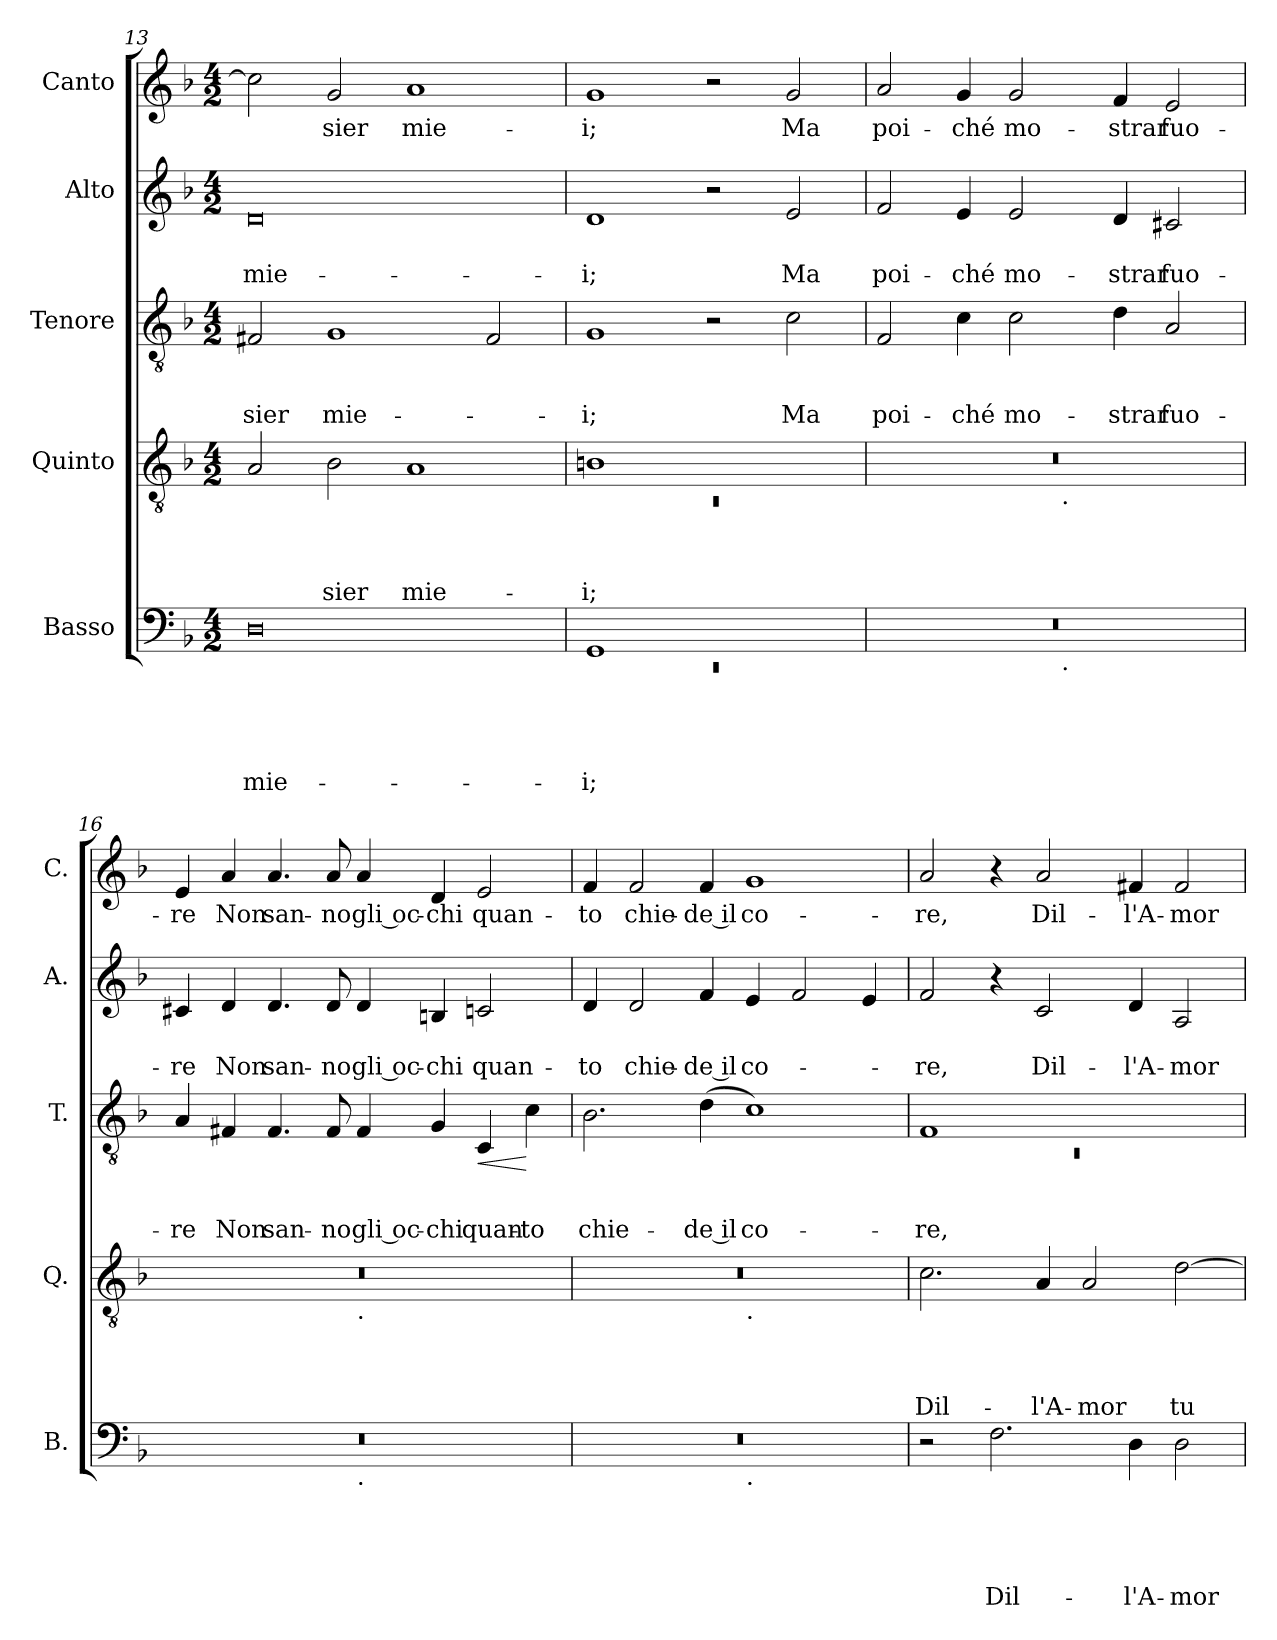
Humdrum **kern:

**kern	**text	**text	**text	**text	**text	**kern	**text	**text	**text	**text	**kern	**text	**text	**text	**dynam	**kern	**text	**text	**kern	**text
*part5	*part5	*part5	*part5	*part5	*part5	*part4	*part4	*part4	*part4	*part4	*part3	*part3	*part3	*part3	*part3	*part2	*part2	*part2	*part1	*part1
*staff5	*staff5	*staff5	*staff5	*staff5	*staff5	*staff4	*staff4	*staff4	*staff4	*staff4	*staff3	*staff3	*staff3	*staff3	*staff3	*staff2	*staff2	*staff2	*staff1	*staff1
*I"Basso	*	*	*	*	*	*I"Quinto	*	*	*	*	*I"Tenore	*	*	*	*	*I"Alto	*	*	*I"Canto	*
*I'B.	*	*	*	*	*	*I'Q.	*	*	*	*	*I'T.	*	*	*	*	*I'A.	*	*	*I'C.	*
*clefF4	*	*	*	*	*	*clefGv2	*	*	*	*	*clefGv2	*	*	*	*	*clefG2	*	*	*clefG2	*
*k[b-]	*	*	*	*	*	*k[b-]	*	*	*	*	*k[b-]	*	*	*	*	*k[b-]	*	*	*k[b-]	*
*F:	*	*	*	*	*	*F:	*	*	*	*	*F:	*	*	*	*	*F:	*	*	*F:	*
*M4/2	*	*	*	*	*	*M4/2	*	*	*	*	*M4/2	*	*	*	*	*M4/2	*	*	*M4/2	*
=13	=13	=13	=13	=13	=13	=13	=13	=13	=13	=13	=13	=13	=13	=13	=13	=13	=13	=13	=13	=13
!	!	!	!	!	!LO:LY:b	!	!	!	!	!	!	!	!	!LO:LY:b	!	!	!	!LO:LY:b	!	!
0D	.	.	.	.	mie-	2A/	.	.	.	.	2F#X/	.	.	-sier	.	0d	.	mie-	2cc\]	.
!	!	!	!	!	!	!	!	!	!	!LO:LY:b	!	!	!	!LO:LY:b	!	!	!	!	!	!LO:LY:b
.	.	.	.	.	.	2B-\	.	.	.	-sier	1G	.	.	mie-	.	.	.	.	2g/	-sier
!	!	!	!	!	!	!	!	!	!	!LO:LY:b	!	!	!	!	!	!	!	!	!	!LO:LY:b
.	.	.	.	.	.	1A	.	.	.	mie-	.	.	.	.	.	.	.	.	1a	mie-
.	.	.	.	.	.	.	.	.	.	.	2F#/	.	.	.	.	.	.	.	.	.
=14	=14	=14	=14	=14	=14	=14	=14	=14	=14	=14	=14	=14	=14	=14	=14	=14	=14	=14	=14	=14
*^	*	*	*	*	*	*^	*	*	*	*	*	*	*	*	*	*	*	*	*	*
!	!LO:N:vis=1	!	!	!	!	!LO:LY:b	!	!LO:N:vis=1	!	!	!	!LO:LY:b	!	!	!	!LO:LY:b	!	!	!	!LO:LY:b	!	!LO:LY:b
1GG	0rEE	.	.	.	.	-i;	1Bn	0rC	.	.	.	-i;	1G	.	.	-i;	.	1d	.	-i;	1g	-i;
1ryy	.	.	.	.	.	.	1ryy	.	.	.	.	.	2r	.	.	.	.	2r	.	.	2r	.
!	!	!	!	!	!	!	!	!	!	!	!	!	!	!	!	!LO:LY:b	!	!	!	!LO:LY:b	!	!LO:LY:b
.	.	.	.	.	.	.	.	.	.	.	.	.	2c\	.	.	Ma	.	2e/	.	Ma	2g/	Ma
=15	=15	=15	=15	=15	=15	=15	=15	=15	=15	=15	=15	=15	=15	=15	=15	=15	=15	=15	=15	=15	=15	=15
!	!	!	!	!	!	!	!	!	!	!	!	!	!	!	!	!LO:LY:b	!	!	!	!LO:LY:b	!	!LO:LY:b
0r	1ryy	.	.	.	.	.	0r	1ryy	.	.	.	.	2F/	.	.	poi-	.	2f/	.	poi-	2a/	poi-
!	!	!	!	!	!	!	!	!	!	!	!	!	!	!	!	!LO:LY:b	!	!	!	!LO:LY:b	!	!LO:LY:b
.	.	.	.	.	.	.	.	.	.	.	.	.	4c\	.	.	-ché	.	4e/	.	-ché	4g/	-ché
!	!	!	!	!	!	!	!	!	!	!	!	!	!	!	!	!LO:LY:b	!	!	!	!LO:LY:b	!	!LO:LY:b
.	.	.	.	.	.	.	.	.	.	.	.	.	2c\	.	.	mo-	.	2e/	.	mo-	2g/	mo-
!	!	!	!	!	!	!	!	!LO:TX:b:t=.	!	!	!	!	!	!	!	!	!	!	!	!	!	!
!	!LO:TX:b:t=.	!	!	!	!	!	!	!	!	!	!	!	!	!	!	!	!	!	!	!	!	!
.	1ryy	.	.	.	.	.	.	1ryy	.	.	.	.	.	.	.	.	.	.	.	.	.	.
!	!	!	!	!	!	!	!	!	!	!	!	!	!	!	!	!LO:LY:b	!	!	!	!LO:LY:b	!	!LO:LY:b
.	.	.	.	.	.	.	.	.	.	.	.	.	4d\	.	.	-strar	.	4d/	.	-strar	4f/	-strar
!	!	!	!	!	!	!	!	!	!	!	!	!	!	!	!	!LO:LY:b	!	!	!	!LO:LY:b	!	!LO:LY:b
.	.	.	.	.	.	.	.	.	.	.	.	.	2A/	.	.	fuo-	.	2c#X/	.	fuo-	2e/	fuo-
!!LO:LB:g=z
=16	=16	=16	=16	=16	=16	=16	=16	=16	=16	=16	=16	=16	=16	=16	=16	=16	=16	=16	=16	=16	=16	=16
!	!	!	!	!	!	!	!	!	!	!	!	!	!	!	!	!LO:LY:b	!	!	!	!LO:LY:b	!	!LO:LY:b
0r	1ryy	.	.	.	.	.	0r	1ryy	.	.	.	.	4A/	.	.	-re	.	4c#X/	.	-re	4e/	-re
!	!	!	!	!	!	!	!	!	!	!	!	!	!	!	!	!LO:LY:b	!	!	!	!LO:LY:b	!	!LO:LY:b
.	.	.	.	.	.	.	.	.	.	.	.	.	4F#X/	.	.	Non	.	4d/	.	Non	4a/	Non
!	!	!	!	!	!	!	!	!	!	!	!	!	!	!	!	!LO:LY:b	!	!	!	!LO:LY:b	!	!LO:LY:b
.	.	.	.	.	.	.	.	.	.	.	.	.	4.F#/	.	.	san-	.	4.d/	.	san-	4.a/	san-
!	!	!	!	!	!	!	!	!	!	!	!	!	!	!	!	!LO:LY:b	!	!	!	!LO:LY:b	!	!LO:LY:b
.	.	.	.	.	.	.	.	.	.	.	.	.	8F#/	.	.	-no	.	8d/	.	-no	8a/	-no
!	!	!	!	!	!	!	!	!LO:TX:b:t=.	!	!	!	!	!	!	!	!	!	!	!	!	!	!
!	!LO:TX:b:t=.	!	!	!	!	!	!	!	!	!	!	!	!	!	!	!	!	!	!	!	!	!
!	!	!	!	!	!	!	!	!	!	!	!	!	!	!	!	!LO:LY:b:rj	!	!	!	!LO:LY:b:rj	!	!LO:LY:b:rj
.	1ryy	.	.	.	.	.	.	1ryy	.	.	.	.	4F#/	.	.	gli oc-	.	4d/	.	gli oc-	4a/	gli oc-
!	!	!	!	!	!	!	!	!	!	!	!	!	!	!	!	!LO:LY:b:rj	!	!	!	!LO:LY:b:rj	!	!LO:LY:b:rj
.	.	.	.	.	.	.	.	.	.	.	.	.	4G/	.	.	-chi	.	4Bn/	.	-chi	4d/	-chi
!	!	!	!	!	!	!	!	!	!	!	!	!	!	!	!	!LO:LY:b	!LO:HP:b	!	!	!LO:LY:b	!	!LO:LY:b
.	.	.	.	.	.	.	.	.	.	.	.	.	4C/	.	.	quan-	<	2c/	.	quan-	2e/	quan-
!	!	!	!	!	!	!	!	!	!	!	!	!	!	!	!	!LO:LY:b:rj	!	!	!	!	!	!
.	.	.	.	.	.	.	.	.	.	.	.	.	4c\	.	.	-to	[	.	.	.	.	.
=17	=17	=17	=17	=17	=17	=17	=17	=17	=17	=17	=17	=17	=17	=17	=17	=17	=17	=17	=17	=17	=17	=17
!	!	!	!	!	!	!	!	!	!	!	!	!	!	!	!	!LO:LY:b	!	!	!	!LO:LY:b	!	!LO:LY:b
0r	1ryy	.	.	.	.	.	0r	1ryy	.	.	.	.	2.B-\	.	.	chie-	.	4d/	.	-to	4f/	-to
!	!	!	!	!	!	!	!	!	!	!	!	!	!	!	!	!	!	!	!	!LO:LY:b	!	!LO:LY:b
.	.	.	.	.	.	.	.	.	.	.	.	.	.	.	.	.	.	2d/	.	chie-	2f/	chie-
!	!	!	!	!	!	!	!	!	!	!	!	!	!	!	!	!LO:LY:b:rj	!	!	!	!LO:LY:b:rj	!	!LO:LY:b:rj
.	.	.	.	.	.	.	.	.	.	.	.	.	(>4d\	.	.	-de il	.	4f/	.	-de il	4f/	-de il
!	!	!	!	!	!	!	!	!LO:TX:b:t=.	!	!	!	!	!	!	!	!	!	!	!	!	!	!
!	!LO:TX:b:t=.	!	!	!	!	!	!	!	!	!	!	!	!	!	!	!	!	!	!	!	!	!
!	!	!	!	!	!	!	!	!	!	!	!	!	!	!	!	!LO:LY:b	!	!	!	!LO:LY:b	!	!LO:LY:b
.	1ryy	.	.	.	.	.	.	1ryy	.	.	.	.	1c)	.	.	co-	.	4e/	.	co-	1g	co-
.	.	.	.	.	.	.	.	.	.	.	.	.	.	.	.	.	.	2f/	.	.	.	.
.	.	.	.	.	.	.	.	.	.	.	.	.	.	.	.	.	.	4e/	.	.	.	.
=18	=18	=18	=18	=18	=18	=18	=18	=18	=18	=18	=18	=18	=18	=18	=18	=18	=18	=18	=18	=18	=18	=18
*	*	*	*	*	*	*	*	*	*	*	*	*	*^	*	*	*	*	*	*	*	*	*
!	!	!	!	!	!	!	!	!	!	!	!	!LO:LY:b	!	!LO:N:vis=1	!	!	!LO:LY:b	!	!	!	!LO:LY:b	!	!LO:LY:b
*v	*v	*	*	*	*	*	*	*	*	*	*	*	*	*	*	*	*	*	*	*	*	*	*
*	*	*	*	*	*	*v	*v	*	*	*	*	*	*	*	*	*	*	*	*	*	*	*
2r	.	.	.	.	.	2.c\	.	.	.	Dil-	1F	0rC	.	.	-re,	.	2f/	.	-re,	2a/	-re,
!	!	!	!	!	!LO:LY:b	!	!	!	!	!	!	!	!	!	!	!	!	!	!	!	!
2.F\	.	.	.	.	Dil-	.	.	.	.	.	.	.	.	.	.	.	4r	.	.	4r	.
!	!	!	!	!	!	!	!	!	!	!LO:LY:b	!	!	!	!	!	!	!	!	!LO:LY:b	!	!LO:LY:b
.	.	.	.	.	.	4A/	.	.	.	-l'A-	.	.	.	.	.	.	2c/	.	Dil-	2a/	Dil-
!	!	!	!	!	!	!	!	!	!	!LO:LY:b	!	!	!	!	!	!	!	!	!	!	!
.	.	.	.	.	.	2A/	.	.	.	-mor	1ryy	.	.	.	.	.	.	.	.	.	.
!	!	!	!	!	!LO:LY:b	!	!	!	!	!	!	!	!	!	!	!	!	!	!LO:LY:b	!	!LO:LY:b
4D\	.	.	.	.	-l'A-	.	.	.	.	.	.	.	.	.	.	.	4d/	.	-l'A-	4f#X/	-l'A-
!	!	!	!	!	!LO:LY:b	!	!	!	!	!LO:LY:b	!	!	!	!	!	!	!	!	!LO:LY:b	!	!LO:LY:b
2D\	.	.	.	.	-mor	[>2d\	.	.	.	tu	.	.	.	.	.	.	2A/	.	-mor	2f#/	-mor
*	*	*	*	*	*	*	*	*	*	*	*v	*v	*	*	*	*	*	*	*	*	*
=	=	=	=	=	=	=	=	=	=	=	=	=	=	=	=	=	=	=	=	=
*-	*-	*-	*-	*-	*-	*-	*-	*-	*-	*-	*-	*-	*-	*-	*-	*-	*-	*-	*-	*-
